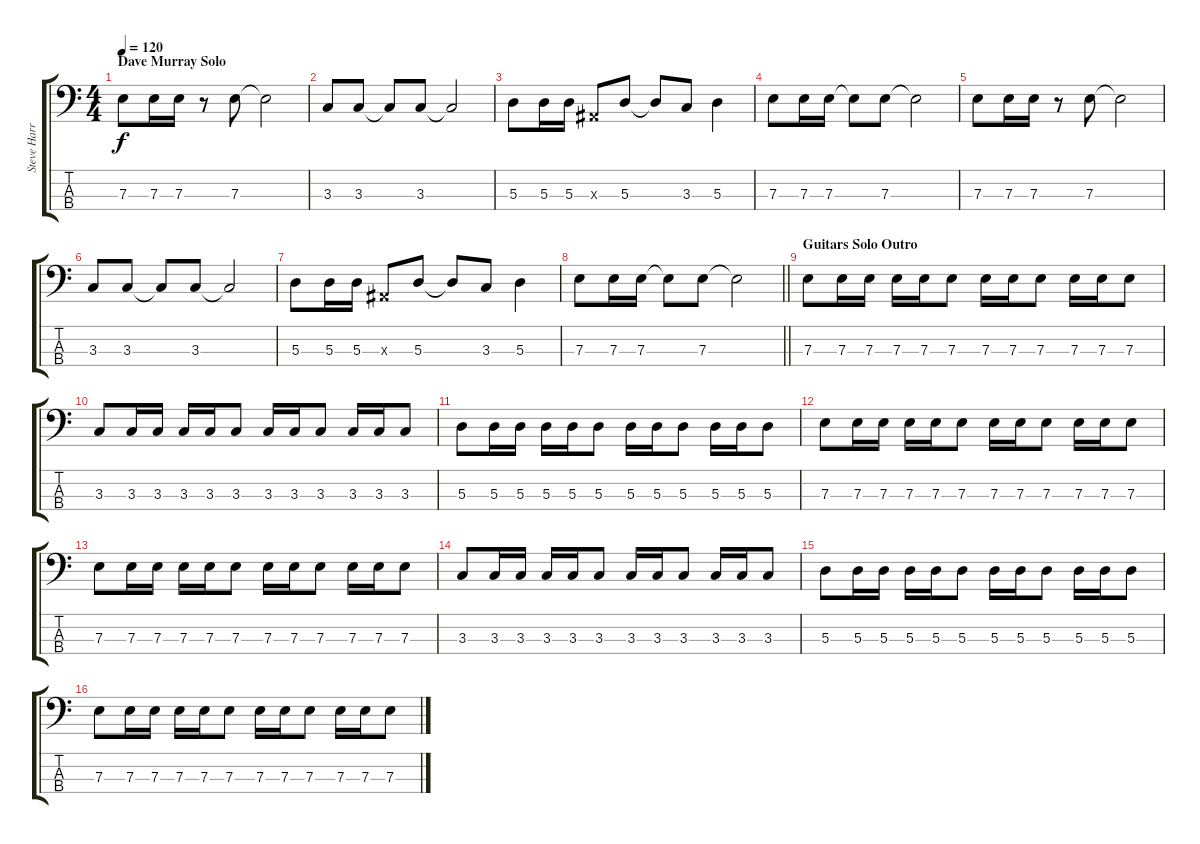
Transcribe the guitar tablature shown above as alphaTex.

\track ("Steve Harris" "Steve Harr") {instrument electricbassfinger}
\staff {score tabs}
\tuning (G2 D2 A1 E1) {hide}
\ts (4 4)
\section ("" "Dave Murray Solo")
\tempo 120
\clef f4
\ks c
7.3.8{dy f} 7.3.16 7.3.16 r.8 7.3.8 7.3{t}.2 |
3.3.8 3.3.8 3.3{t}.8 3.3.8 3.3{t}.2 |
5.3.8 5.3.16 5.3.16 1.3{x}.8 5.3.8 5.3{t}.8 3.3.8 5.3.4 |
7.3.8 7.3.16 7.3.16 7.3{t}.8 7.3.8 7.3{t}.2 |
7.3.8 7.3.16 7.3.16 r.8 7.3.8 7.3{t}.2 |
3.3.8 3.3.8 3.3{t}.8 3.3.8 3.3{t}.2 |
5.3.8 5.3.16 5.3.16 1.3{x}.8 5.3.8 5.3{t}.8 3.3.8 5.3.4 |
\barLineRight lightlight
7.3.8 7.3.16 7.3.16 7.3{t}.8 7.3.8 7.3{t}.2 |
\section ("" "Guitars Solo Outro")
7.3.8 7.3.16 7.3.16 7.3.16 7.3.16 7.3.8 7.3.16 7.3.16 7.3.8 7.3.16 7.3.16 7.3.8 |
3.3.8 3.3.16 3.3.16 3.3.16 3.3.16 3.3.8 3.3.16 3.3.16 3.3.8 3.3.16 3.3.16 3.3.8 |
5.3.8 5.3.16 5.3.16 5.3.16 5.3.16 5.3.8 5.3.16 5.3.16 5.3.8 5.3.16 5.3.16 5.3.8 |
7.3.8 7.3.16 7.3.16 7.3.16 7.3.16 7.3.8 7.3.16 7.3.16 7.3.8 7.3.16 7.3.16 7.3.8 |
7.3.8 7.3.16 7.3.16 7.3.16 7.3.16 7.3.8 7.3.16 7.3.16 7.3.8 7.3.16 7.3.16 7.3.8 |
3.3.8 3.3.16 3.3.16 3.3.16 3.3.16 3.3.8 3.3.16 3.3.16 3.3.8 3.3.16 3.3.16 3.3.8 |
5.3.8 5.3.16 5.3.16 5.3.16 5.3.16 5.3.8 5.3.16 5.3.16 5.3.8 5.3.16 5.3.16 5.3.8 |
7.3.8 7.3.16 7.3.16 7.3.16 7.3.16 7.3.8 7.3.16 7.3.16 7.3.8 7.3.16 7.3.16 7.3.8
